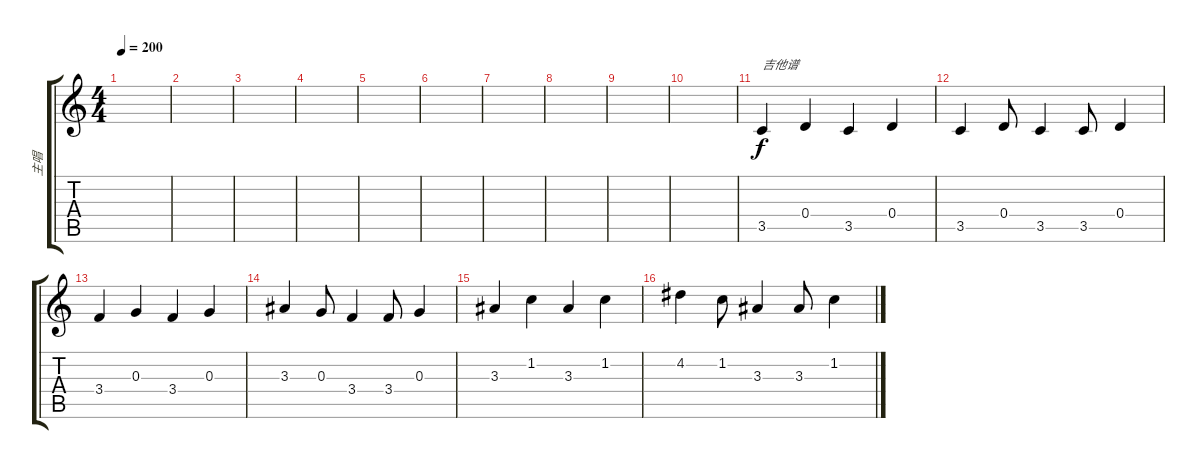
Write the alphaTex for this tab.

\track ("主唱" "主唱") {instrument distortionguitar}
\staff {score tabs}
\tuning (E4 B3 G3 D3 A2 E2) {hide}
\ts (4 4)
\tempo 200
\clef g2
\ks c
|
|
|
|
|
|
|
|
|
|
3.5.4{txt "吉他谱"} 0.4.4 3.5.4 0.4.4 |
3.5.4 0.4.8 3.5.4 3.5.8 0.4.4 |
3.4.4 0.3.4 3.4.4 0.3.4 |
3.3.4 0.3.8 3.4.4 3.4.8 0.3.4 |
3.3.4 1.2.4 3.3.4 1.2.4 |
4.2.4 1.2.8 3.3.4 3.3.8 1.2.4
